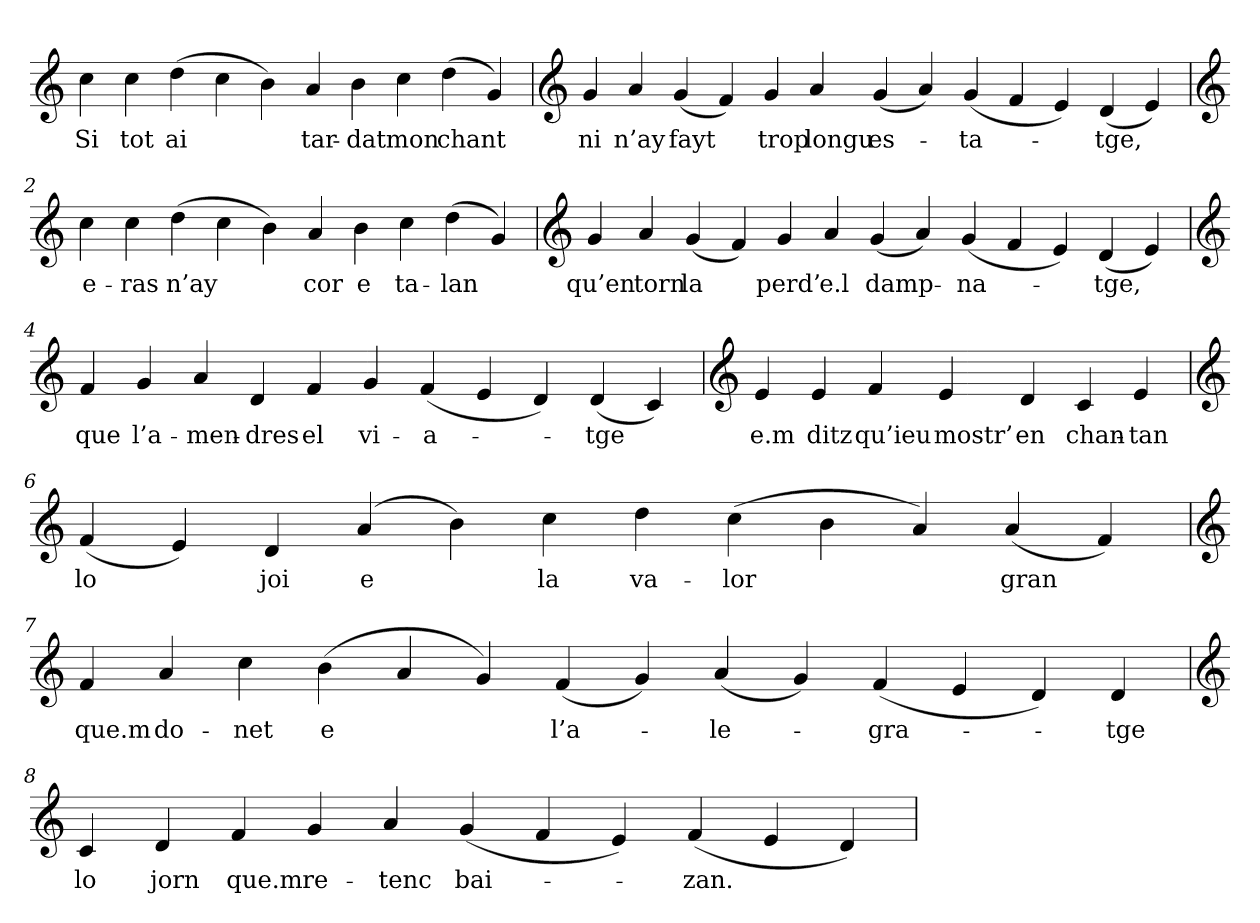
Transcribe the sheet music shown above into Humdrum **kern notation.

**kern	**text
*part1	*part1
*staff1	*staff1
*clefG2	*
=	=
4cc	Si
4cc	tot
(4dd	ai
4cc	.
4b)	.
4a	tar-
4b	-dat
4cc	mon
(4dd	chant
4g)	.
=1	=1
*clefG2	*
4g	ni
4a	n’ay
(4g	fayt
4f)	.
4g	trop
4a	longu
(4g	es-
4a)	.
(4g	-ta-
4f	.
4e)	.
(4d	-tge,
4e)	.
=2	=2
*clefG2	*
4cc	e-
4cc	-ras
(4dd	n’ay
4cc	.
4b)	.
4a	cor
4b	e
4cc	ta-
(4dd	-lan
4g)	.
=3	=3
*clefG2	*
4g	qu’en
4a	torn
(4g	la
4f)	.
4g	perd’
4a	e.l
(4g	damp-
4a)	.
(4g	-na-
4f	.
4e)	.
(4d	-tge,
4e)	.
=4	=4
*clefG2	*
4f	que
4g	l’a-
4a	-men-
4d	-dres
4f	el
4g	vi-
(4f	-a-
4e	.
4d)	.
(4d	-tge
4c)	.
=5	=5
*clefG2	*
4e	e.m
4e	ditz
4f	qu’ieu
4e	mostr’
4d	en
4c	chan-
4e	-tan
=6	=6
*clefG2	*
(4f	lo
4e)	.
4d	joi
(4a	e
4b)	.
4cc	la
4dd	va-
(4cc	-lor
4b	.
4a)	.
(4a	gran
4f)	.
=7	=7
*clefG2	*
4f	que.m
4a	do-
4cc	-net
(4b	e
4a	.
4g)	.
(4f	l’a-
4g)	.
(4a	-le-
4g)	.
(4f	-gra-
4e	.
4d)	.
4d	-tge
=8	=8
*clefG2	*
4c	lo
4d	jorn
4f	que.m
4g	re-
4a	-tenc
(4g	bai-
4f	.
4e)	.
(4f	-zan.
4e	.
4d)	.
=	=
*-	*-
